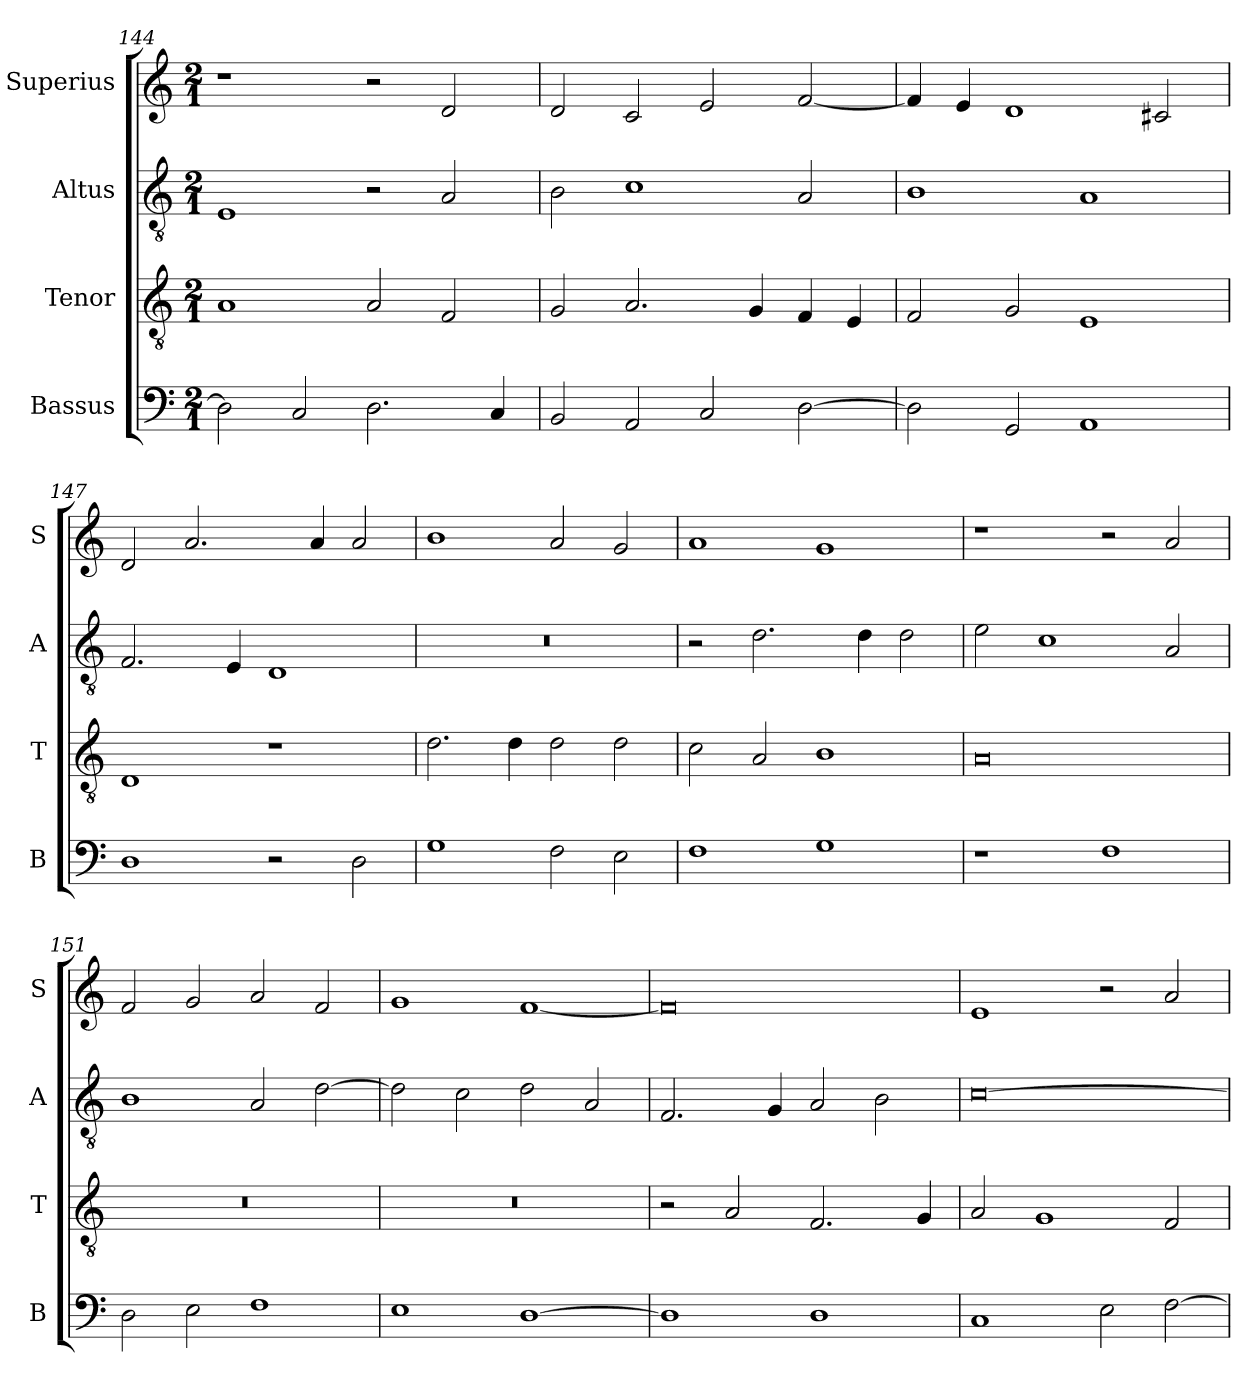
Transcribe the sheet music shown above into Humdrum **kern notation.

**kern	**kern	**kern	**kern
*part4	*part3	*part2	*part1
*staff4	*staff3	*staff2	*staff1
*I"Bassus	*I"Tenor	*I"Altus	*I"Superius
*I'B	*I'T	*I'A	*I'S
*clefF4	*clefGv2	*clefGv2	*clefG2
*k[]	*k[]	*k[]	*k[]
*M2/1	*M2/1	*M2/1	*M2/1
=144	=144	=144	=144
2D]	1A	1E	1r
2C	.	.	.
2.D	2A	2r	2r
.	2F	2A	2d
4C	.	.	.
=145	=145	=145	=145
2BB	2G	2B	2d
2AA	2.A	1c	2c
2C	.	.	2e
.	4G	.	.
[2D	4F	2A	[2f
.	4E	.	.
=146	=146	=146	=146
2D]	2F	1B	4f]
.	.	.	4e
2GG	2G	.	1d
1AA	1E	1A	.
.	.	.	2c#X
=147	=147	=147	=147
1D	1D	2.F	2d
.	.	.	2.a
.	.	4E	.
2r	1r	1D	.
.	.	.	4a
2D	.	.	2a
=148	=148	=148	=148
1G	2.d	0r	1b
.	4d	.	.
2F	2d	.	2a
2E	2d	.	2g
=149	=149	=149	=149
1F	2c	2r	1a
.	2A	2.d	.
1G	1B	.	1g
.	.	4d	.
.	.	2d	.
=150	=150	=150	=150
1r	0A	2e	1r
.	.	1c	.
1F	.	.	2r
.	.	2A	2a
=151	=151	=151	=151
2D	0r	1B	2f
2E	.	.	2g
1F	.	2A	2a
.	.	[2d	2f
=152	=152	=152	=152
1E	0r	2d]	1g
.	.	2c	.
[1D	.	2d	[1f
.	.	2A	.
=153	=153	=153	=153
1D]	2r	2.F	0f]
.	2A	.	.
.	.	4G	.
1D	2.F	2A	.
.	.	2B	.
.	4G	.	.
=154	=154	=154	=154
1C	2A	[0c	1e
.	1G	.	.
2E	.	.	2r
[2F	2F	.	2a
=	=	=	=
*-	*-	*-	*-
